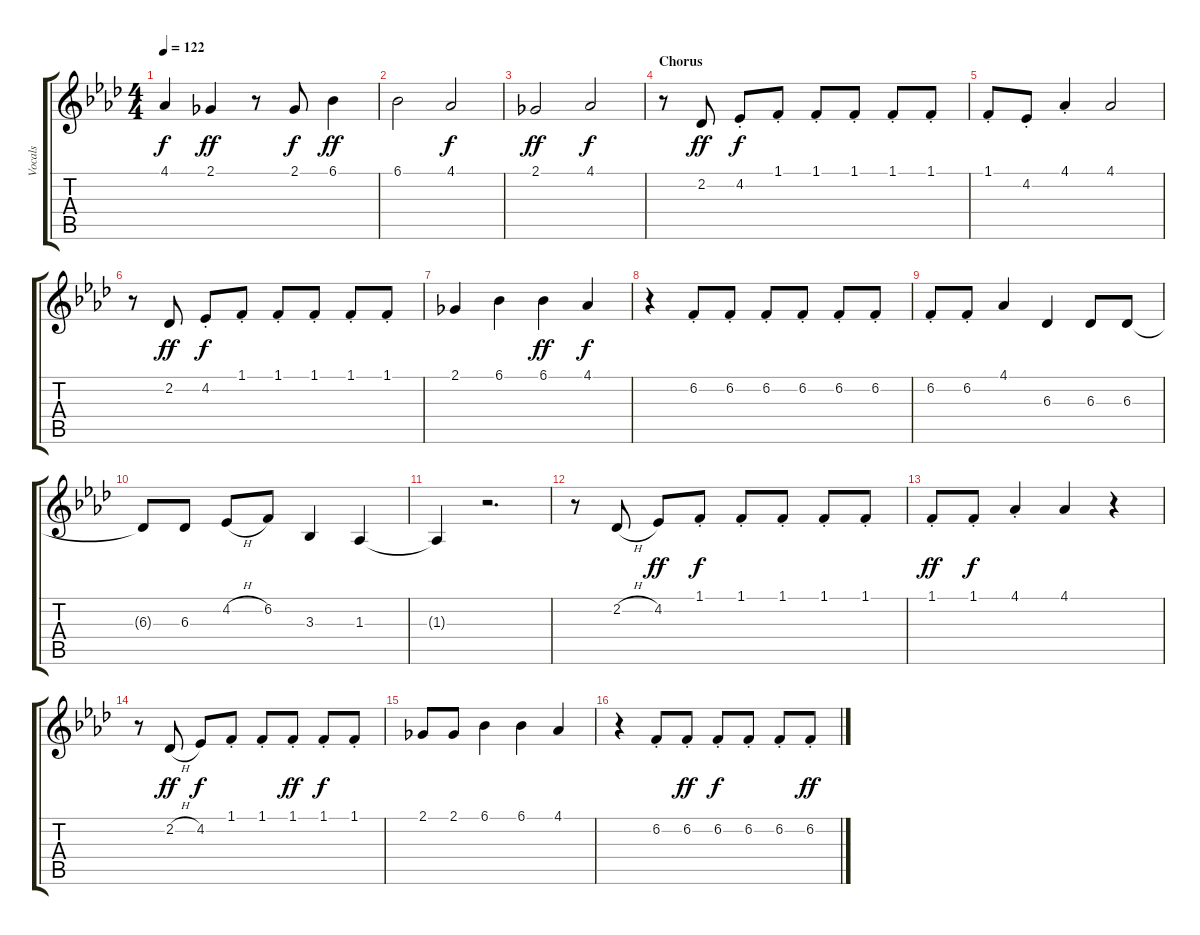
\track ("Vocals" "Vocals") {instrument englishhorn}
\staff {score tabs}
\tuning (E4 B3 G3 D3 A2 E2) {hide}
\ts (4 4)
\tempo 122
\clef g2
\ks ab
4.1.4{dy f} 2.1.4{dy ff} r.8 2.1.8{dy f} 6.1.4{dy ff} |
6.1.2 4.1.2{dy f} |
2.1.2{dy ff} 4.1.2{dy f} |
\section ("" "Chorus")
r.8 2.2.8{dy ff} 4.2{st}.8{dy f} 1.1{st}.8 1.1{st}.8 1.1{st}.8 1.1{st}.8 1.1{st}.8 |
1.1{st}.8 4.2{st}.8 4.1{st}.4 4.1.2 |
r.8 2.2.8{dy ff} 4.2{st}.8{dy f} 1.1{st}.8 1.1{st}.8 1.1{st}.8 1.1{st}.8 1.1{st}.8 |
2.1.4 6.1.4 6.1.4{dy ff} 4.1.4{dy f} |
r.4 6.2{st}.8 6.2{st}.8 6.2{st}.8 6.2{st}.8 6.2{st}.8 6.2{st}.8 |
6.2{st}.8 6.2{st}.8 4.1.4 6.3.4 6.3.8 6.3.8 |
6.3{t}.8 6.3.8 4.2{h}.8 6.2.8 3.3.4 1.3.4 |
1.3{t}.4 r.2{d} |
r.8 2.2{h}.8 4.2.8{dy ff} 1.1{st}.8{dy f} 1.1{st}.8 1.1{st}.8 1.1{st}.8 1.1{st}.8 |
1.1{st}.8{dy ff} 1.1{st}.8{dy f} 4.1{st}.4 4.1.4 r.4 |
r.8 2.2{h}.8{dy ff} 4.2.8{dy f} 1.1{st}.8 1.1{st}.8 1.1{st}.8{dy ff} 1.1{st}.8{dy f} 1.1{st}.8 |
2.1.8 2.1.8 6.1.4 6.1.4 4.1.4 |
r.4 6.2{st}.8 6.2{st}.8{dy ff} 6.2{st}.8{dy f} 6.2{st}.8 6.2{st}.8 6.2{st}.8{dy ff}
